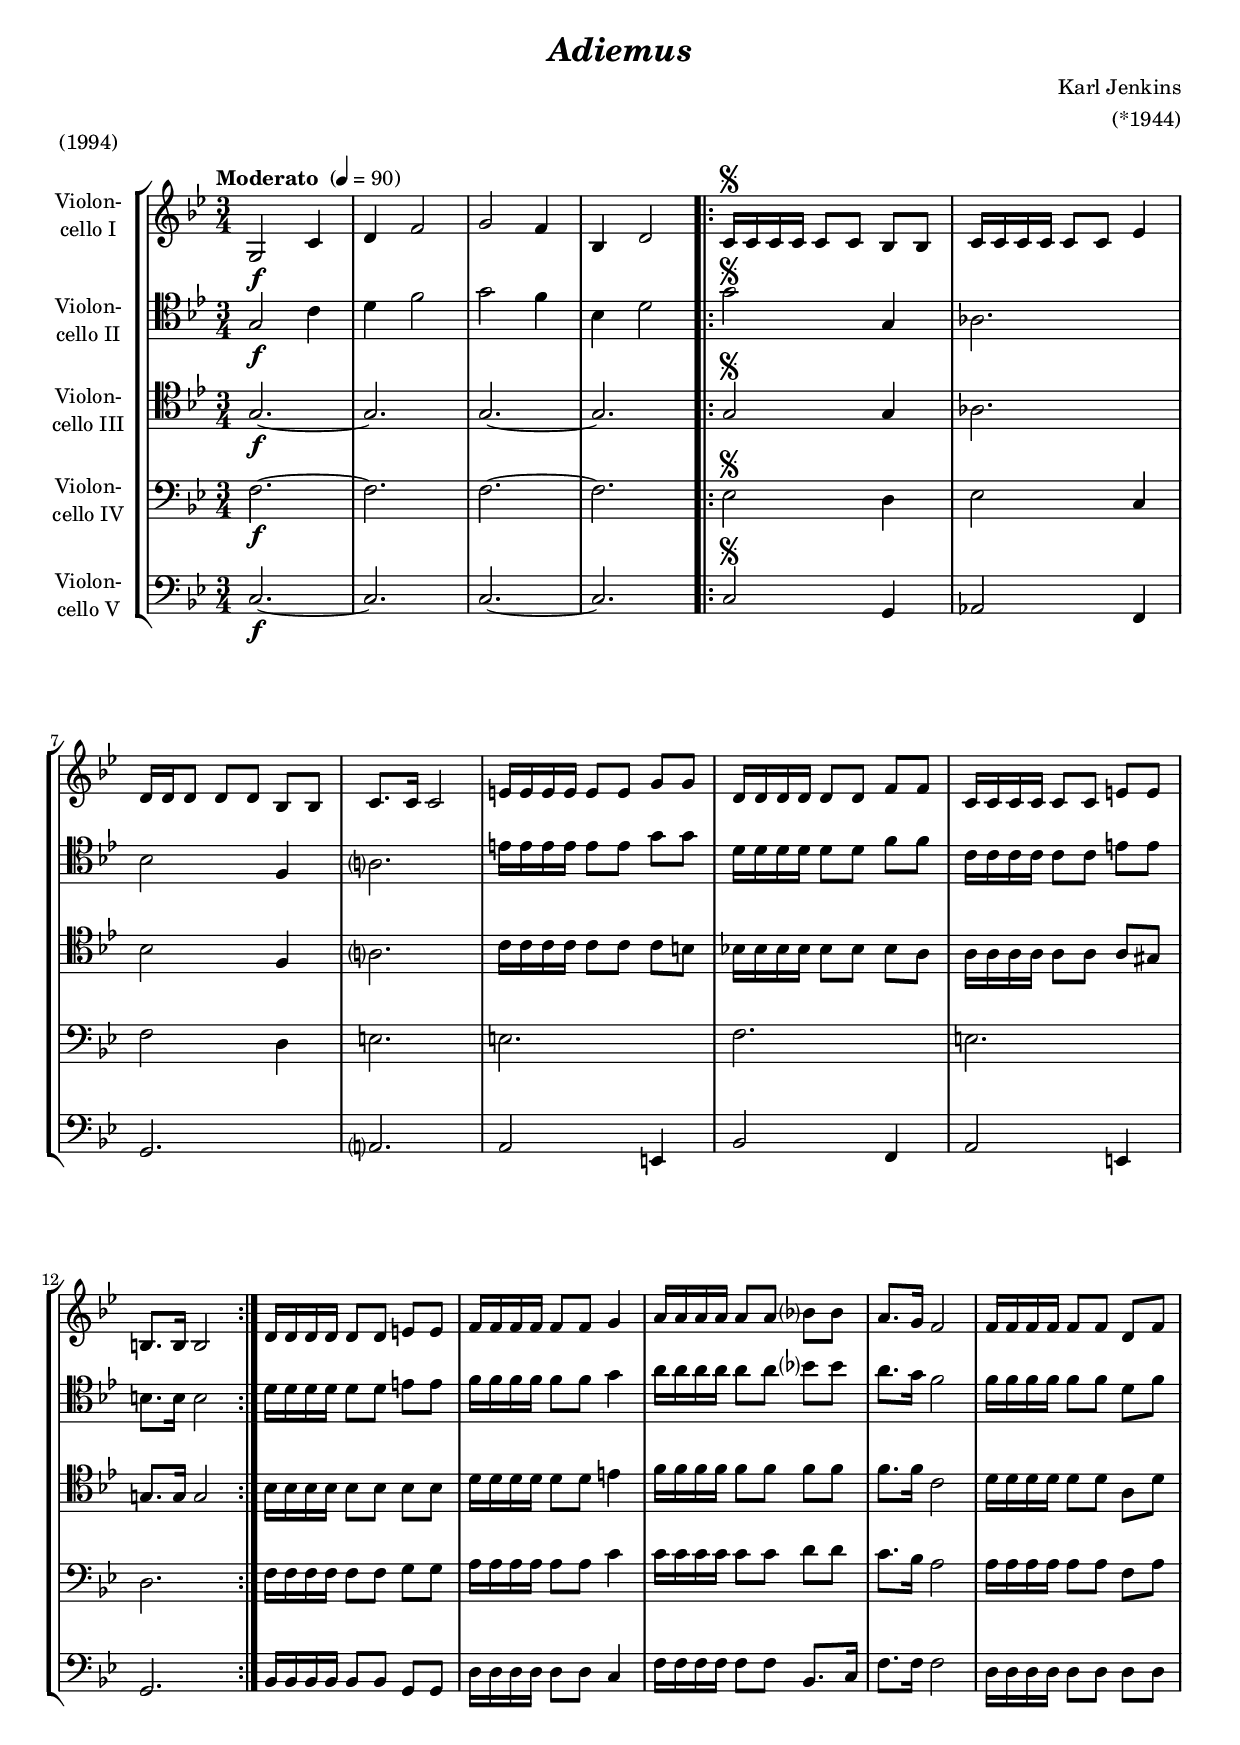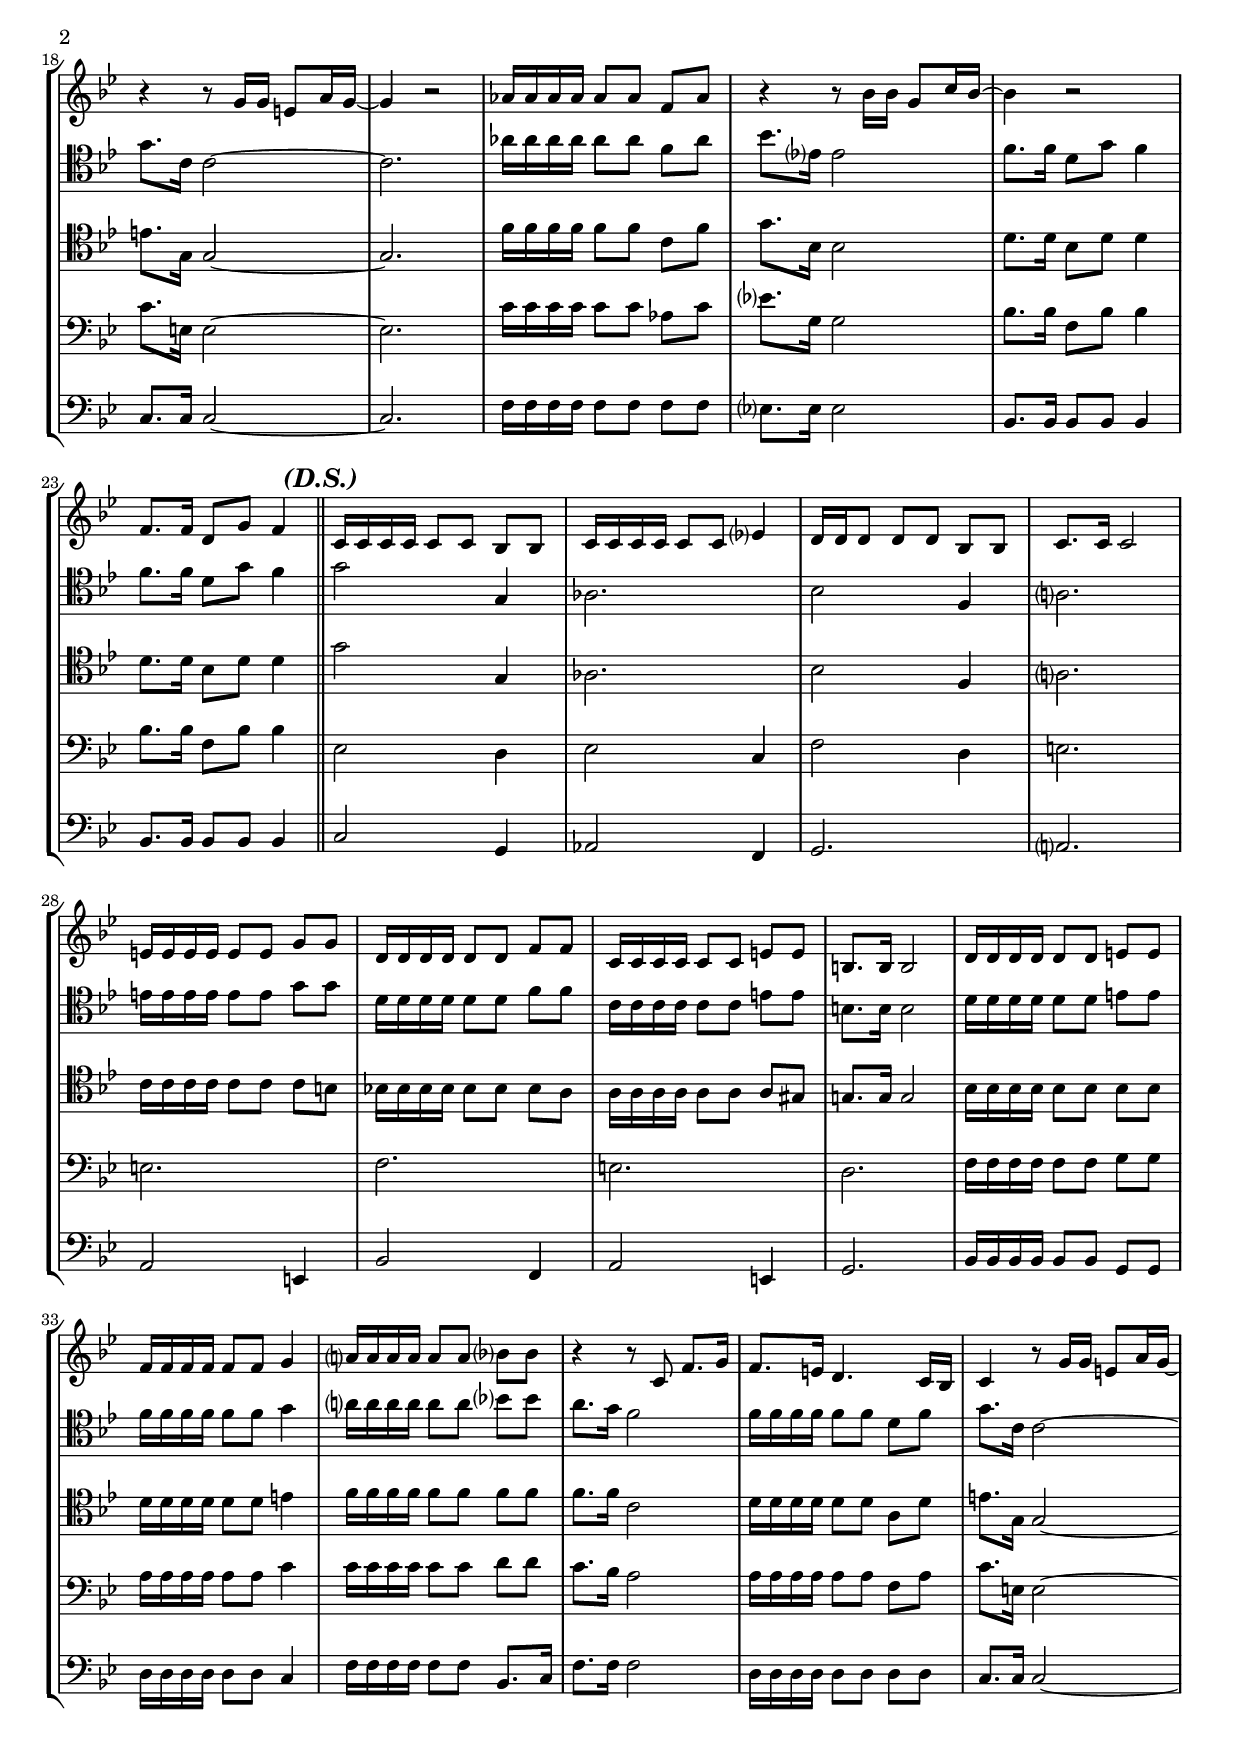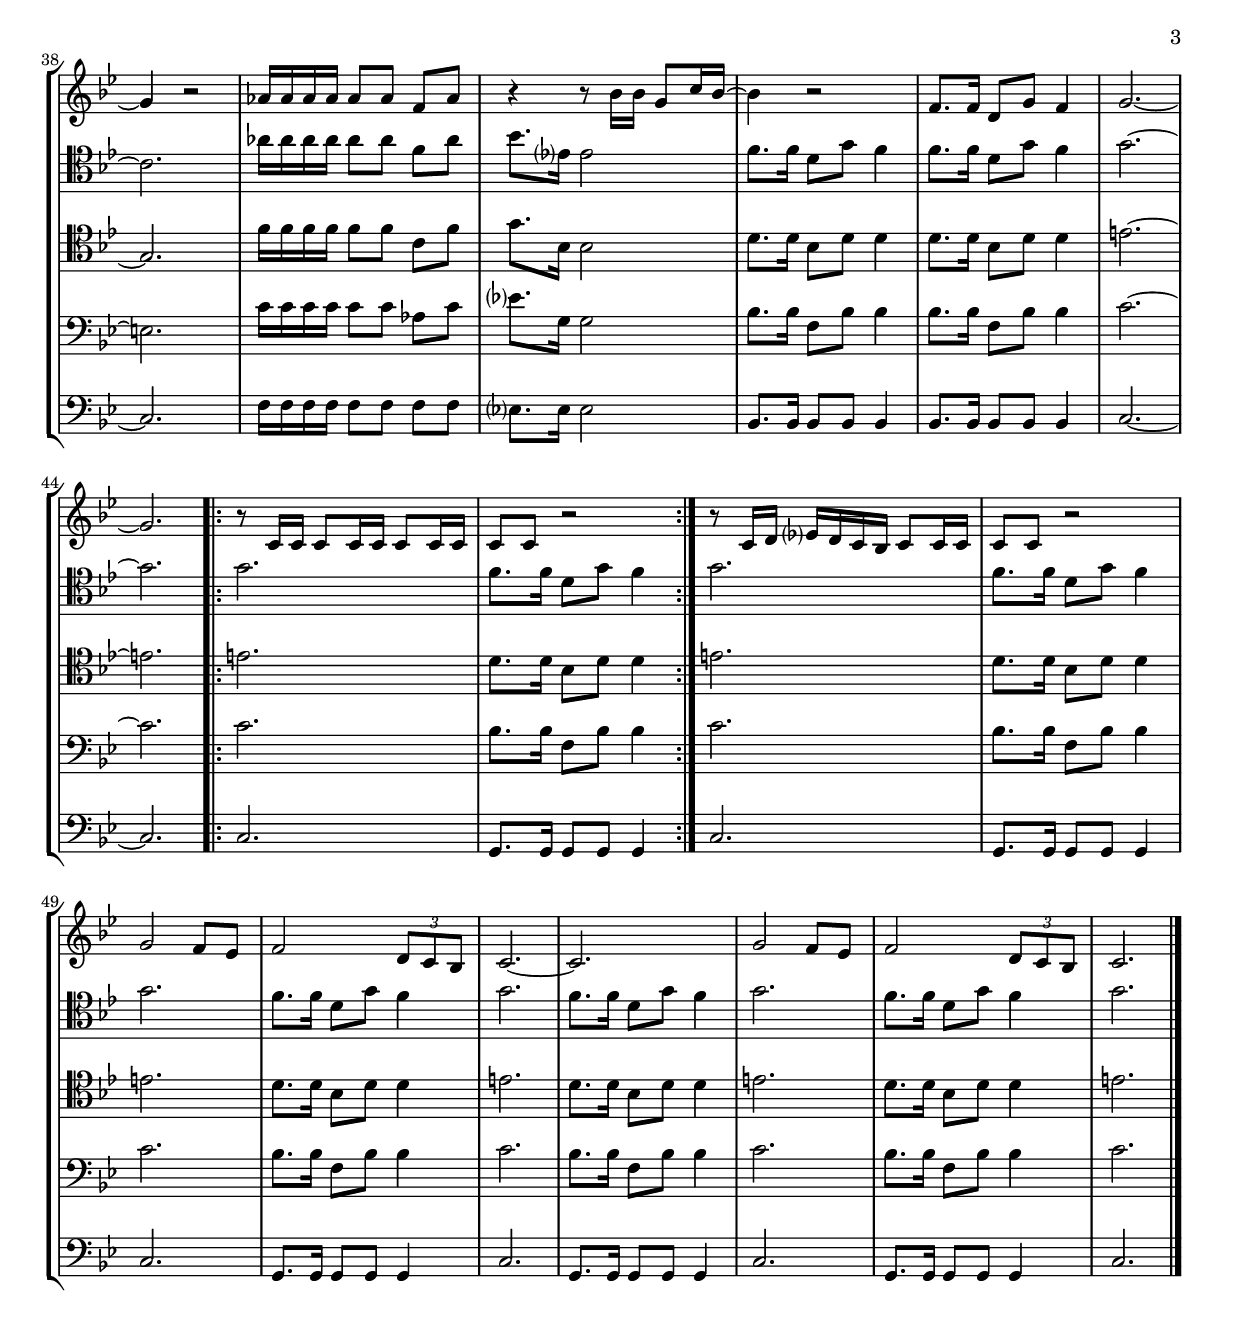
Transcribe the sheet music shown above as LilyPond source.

\version "2.14.2"
\include "deutsch.ly"

#(set-global-staff-size 18)

\header {
  title     = \markup \bold \italic "Adiemus"
  composer  = "Karl Jenkins"
  arranger  = "(*1944)"
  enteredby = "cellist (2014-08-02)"
  piece     = "(1994)"
}

voiceconsts = {
  \key c \major
  \time 3/4
  \tempo "Moderato " 4=90
  \clef "tenor"
  %\numericTimeSignature
  \compressFullBarRests
  % Set default beaming for all staves
  \set Timing.beamExceptions = #'()
  \set Timing.baseMoment     = #(ly:make-moment 1 4)
  \set Timing.beatStructure  = #'(1 1 1)
}

%mihi = "clarinet"
mihi = "concertina"
milo = "bassoon"
miba = "electric bass (pick)"
%milo = "church organ"

dase = { \mark \markup \bold \italic "(D.S.)" \bar "||" }

va = \relative c' {
   \voiceconsts
   \clef "treble"

   a2\f d4
   e g2
   a g4
   c, e2
   \repeat volta 2 {
     d16\segno d d d d8 d c c
     d16 d d d d8 d f4
     e16 e e8 e e c c

     d8. d16 d2
     fis16 fis fis fis fis8 fis a a
     e16 e e e e8 e g g
     d16 d d d d8 d fis fis
     cis8. cis16 cis2
   }

   e16 e e e e8 e fis fis
   g16 g g g g8 g a4
   h16 h h h h8 h c? c
   h8. a16 g2
   g16 g g g g8 g e g

   r4 r8 a16 a fis8 h16 a~
   a4 r2
   b16 b b b b8 b g b
   r4 r8 c16 c a8 d16 c~
   c4 r2

   g8. g16 e8 a g4 \dase
   d16 d d d d8 d c c
   d16 d d d d8 d f?4
   e16 e e8 e e c c
   d8. d16 d2

   fis16 fis fis fis fis8 fis a a
   e16 e e e e8 e g g
   d16 d d d d8 d fis fis
   cis8. cis16 cis2
   e16 e e e e8 e fis fis

   g16 g g g g8 g a4
   h?16 h h h h8 h c? c
   r4 r8 d, g8. a16
   g8. fis16 e4. d16 c

   d4 r8 a'16 a fis8 h16 a~
   a4 r2
   b16 b b b b8 b g b
   r4 r8 c16 c a8 d16 c~
   c4 r2

   g8. g16 e8 a g4
   a2.~
   a
   \repeat volta 2 {
     r8 d,16 d d8 d16 d d8 d16 d
     d8 d r2
   }
   r8 d16 e f? e d c d8 d16 d

   d8 d r2
   a'2 g8 f
   g2 \times 2/3 { e8 d c }
   d2.~
   d
   a'2 g8 f
   g2 \times 2/3 { e8 d c }
   d2. \bar "|."
}

vb = \relative c' {
   \voiceconsts

   a2\f d4
   e g2
   a g4
   c, e2
   \repeat volta 2 {
     a\segno a,4
     b2.
     c2 g4

     h?2.
     fis'16 fis fis fis fis8 fis a a
     e16 e e e e8 e g g
     d16 d d d d8 d fis fis
     cis8. cis16 cis2
   }

   e16 e e e e8 e fis fis
   g16 g g g g8 g a4
   h16 h h h h8 h c? c
   h8. a16 g2
   g16 g g g g8 g e g

   a8. d,16 d2~
   d2.
   b'16 b b b b8 b g b
   c8. f,?16 f2
   g8. g16 e8 a g4

   g8. g16 e8 a g4 \dase
   a2 a,4
   b2.
   c2 g4
   h?2.

   fis'16 fis fis fis fis8 fis a a
   e16 e e e e8 e g g
   d16 d d d d8 d fis fis
   cis8. cis16 cis2
   e16 e e e e8 e fis fis

   g16 g g g g8 g a4
   h?16 h h h h8 h c? c
   h8. a16 g2
   g16 g g g g8 g e g

   a8. d,16 d2~
   d2.
   b'16 b b b b8 b g b
   c8. f,?16 f2
   g8. g16 e8 a g4

   g8. g16 e8 a g4
   a2.~
   a
   \repeat volta 2 {
     a
     g8. g16 e8 a g4
   }
   a2.

   g8. g16 e8 a g4
   a2.
   g8. g16 e8 a g4
   a2.
   g8. g16 e8 a g4
   a2.
   g8. g16 e8 a g4
   a2. \bar "|."
}

vc = \relative c' {
   \voiceconsts

   a2.~\f
   a
   a~
   a
   \repeat volta 2 {
     a2\segno a4
     b2.
     c2 g4

     h?2.
     d16 d d d d8 d d cis
     c!16 c c c c8 c c h
     h16 h h h h8 h h ais
     a!8. a16 a2
   }

   c16 c c c c8 c c c
   e16 e e e e8 e fis4
   g16 g g g g8 g g g
   g8. g16 d2
   e16 e e e e8 e h e

   fis8. a,16 a2~
   a2.
   g'16 g g g g8 g d g
   a8. c,16 c2
   e8. e16 c8 e e4

   e8. e16 c8 e e4 \dase
   a2 a,4
   b2.
   c2 g4
   h?2.

   d16 d d d d8 d d cis
   c!16 c c c c8 c c h
   h16 h h h h8 h h ais
   a!8. a16 a2
   c16 c c c c8 c c c

   e16 e e e e8 e fis4
   g16 g g g g8 g g g
   g8. g16 d2
   e16 e e e e8 e h e

   fis8. a,16 a2~
   a2.
   g'16 g g g g8 g d g
   a8. c,16 c2
   e8. e16 c8 e e4

   e8. e16 c8 e e4
   fis2.~
   fis
   \repeat volta 2 {
     fis2.
     e8. e16 c8 e e4
   }
   fis2.

   e8. e16 c8 e e4
   fis2.
   e8. e16 c8 e e4
   fis2.
   e8. e16 c8 e e4
   fis2.
   e8. e16 c8 e e4
   fis2. \bar "|."
}

vd = \relative c' {
   \voiceconsts
   \clef "bass"

   g2.~\f
   g
   g~
   g
   \repeat volta 2 {
     f2\segno e4
     f2 d4
     g2 e4

     fis2.
     fis
     g
     fis
     e
   }

   g16 g g g g8 g a a
   h16 h h h h8 h d4
   d16 d d d d8 d e e
   d8. c16 h2
   h16 h h h h8 h g h

   d8. fis,16 fis2~
   fis2.
   d'16 d d d d8 d b d
   f?8. a,16 a2
   c8. c16 g8 c c4

   c8. c16 g8 c c4 \dase
   f,2 e4
   f2 d4
   g2 e4
   fis2.

   fis
   g
   fis
   e
   g16 g g g g8 g a a

   h16 h h h h8 h d4
   d16 d d d d8 d e e
   d8. c16 h2
   h16 h h h h8 h g h

   d8. fis,16 fis2~
   fis2.
   d'16 d d d d8 d b d
   f?8. a,16 a2
   c8. c16 g8 c c4

   c8. c16 g8 c c4
   d2.~
   d
   \repeat volta 2 {
     d
     c8. c16 g8 c c4
   }
   d2.

   c8. c16 g8 c c4
   d2.
   c8. c16 g8 c c4
   d2.
   c8. c16 g8 c c4
   d2.
   c8. c16 g8 c c4
   d2. \bar "|."
}

ve = \relative c {
   \voiceconsts
   \clef "bass"

   d2.~\f
   d
   d~
   d
   \repeat volta 2 {
     d2\segno a4
     b2 g4
     a2.

     h?
     h2 fis4
     c'2 g4
     h2 fis4
     a2.
   }

   c16 c c c c8 c a a
   e'16 e e e e8 e d4
   g16 g g g g8 g c,8. d16
   g8. g16 g2
   e16 e e e e8 e e e

   d8. d16 d2~
   d2.
   g16 g g g g8 g g g
   f?8. f16 f2
   c8. c16 c8 c c4

   c8. c16 c8 c c4 \dase
   d2 a4
   b2 g4
   a2.
   h?

   h2 fis4
   c'2 g4
   h2 fis4
   a2.
   c16 c c c c8 c a a

   e'16 e e e e8 e d4
   g16 g g g g8 g c,8. d16
   g8. g16 g2
   e16 e e e e8 e e e

   d8. d16 d2~
   d2.
   g16 g g g g8 g g g
   f?8. f16 f2
   c8. c16 c8 c c4

   c8. c16 c8 c c4
   d2.~
   d
   \repeat volta 2 {
     d
     a8. a16 a8 a a4
   }
   d2.

   a8. a16 a8 a a4
   d2.
   a8. a16 a8 a a4
   d2.
   a8. a16 a8 a a4
   d2.
   a8. a16 a8 a a4
   d2. \bar "|."
}


music = \new StaffGroup <<
      \new Staff {
        \set Staff.midiInstrument = \mihi
        \set Staff.instrumentName = \markup \center-column { "Violon-" "cello I" }
        \transpose c b, { \va }
      }

      \new Staff {
        \set Staff.midiInstrument = \mihi
        \set Staff.instrumentName = \markup \center-column { "Violon-" "cello II" }
        \transpose c b, { \vb }
      }

      \new Staff {
        \set Staff.midiInstrument = \milo
        \set Staff.instrumentName = \markup \center-column { "Violon-" "cello III" }
        \transpose c b, { \vc }
      }

      \new Staff {
        \set Staff.midiInstrument = \milo
        \set Staff.instrumentName = \markup \center-column { "Violon-" "cello IV" }
        \transpose c b, { \vd }
      }

      \new Staff {
        \set Staff.midiInstrument = \miba
        \set Staff.instrumentName = \markup \center-column { "Violon-" "cello V" }
        \transpose c b, { \ve }
      }
>>

\book {
  \score {
   \music
    \layout {}
  }

  \score {
    \unfoldRepeats \music

    \midi {
      \context {
        \Score
      }
    }
  }
}
